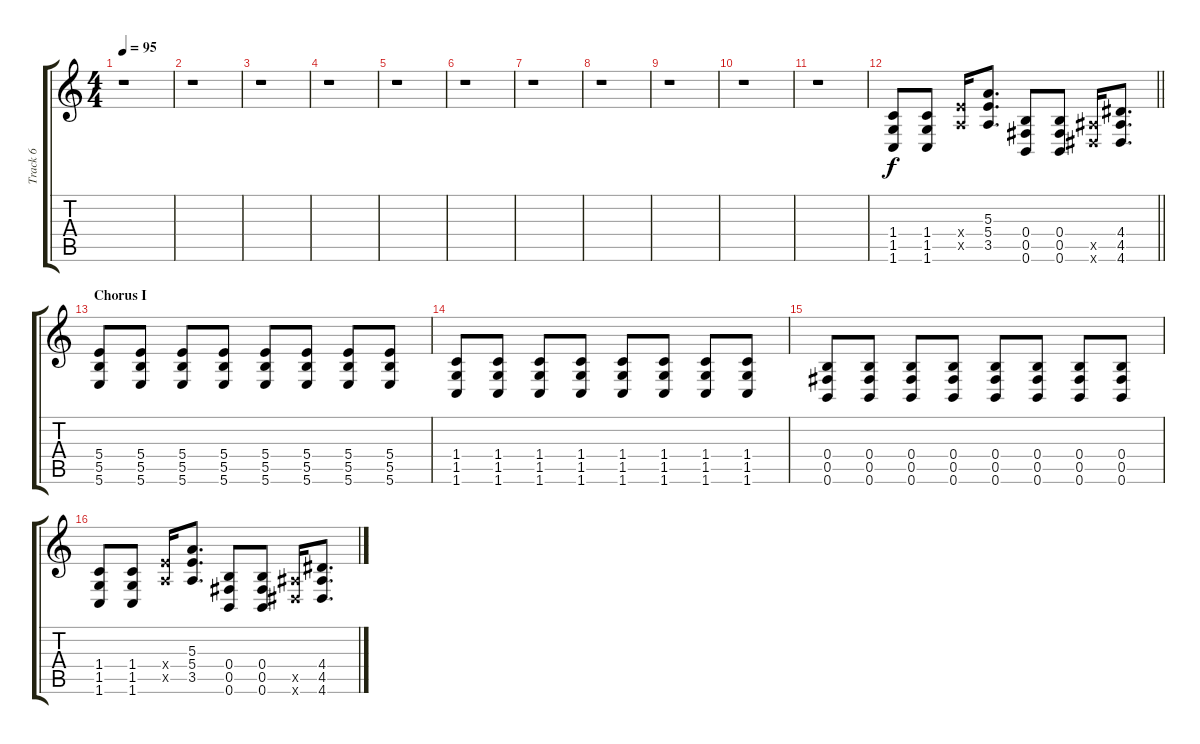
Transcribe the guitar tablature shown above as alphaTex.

\track ("Track 6" "Track 6") {instrument distortionguitar}
\staff {score tabs}
\tuning (Db4 Ab3 E3 B2 Gb2 B1) {hide}
\ts (4 4)
\tempo 95
\clef g2
\ks c
r.1{dy mp} |
r.1 |
r.1 |
r.1 |
r.1 |
r.1 |
r.1 |
r.1 |
r.1 |
r.1 |
r.1 |
\barLineRight lightlight
(1.4 1.5 1.6).8{dy f} (1.4 1.5 1.6).8 (5.4{x} 3.5{x}).16 (5.3 5.4 3.5).8{d} (0.4 0.5 0.6).8 (0.4 0.5 0.6).8 (4.5{x} 4.6{x}).16 (4.4 4.5 4.6).8{d} |
\section ("" "Chorus I")
(5.4 5.5 5.6).8 (5.4 5.5 5.6).8 (5.4 5.5 5.6).8 (5.4 5.5 5.6).8 (5.4 5.5 5.6).8 (5.4 5.5 5.6).8 (5.4 5.5 5.6).8 (5.4 5.5 5.6).8 |
(1.4 1.5 1.6).8 (1.4 1.5 1.6).8 (1.4 1.5 1.6).8 (1.4 1.5 1.6).8 (1.4 1.5 1.6).8 (1.4 1.5 1.6).8 (1.4 1.5 1.6).8 (1.4 1.5 1.6).8 |
(0.4 0.5 0.6).8 (0.4 0.5 0.6).8 (0.4 0.5 0.6).8 (0.4 0.5 0.6).8 (0.4 0.5 0.6).8 (0.4 0.5 0.6).8 (0.4 0.5 0.6).8 (0.4 0.5 0.6).8 |
(1.4 1.5 1.6).8 (1.4 1.5 1.6).8 (5.4{x} 3.5{x}).16 (5.3 5.4 3.5).8{d} (0.4 0.5 0.6).8 (0.4 0.5 0.6).8 (4.5{x} 4.6{x}).16 (4.4 4.5 4.6).8{d}
